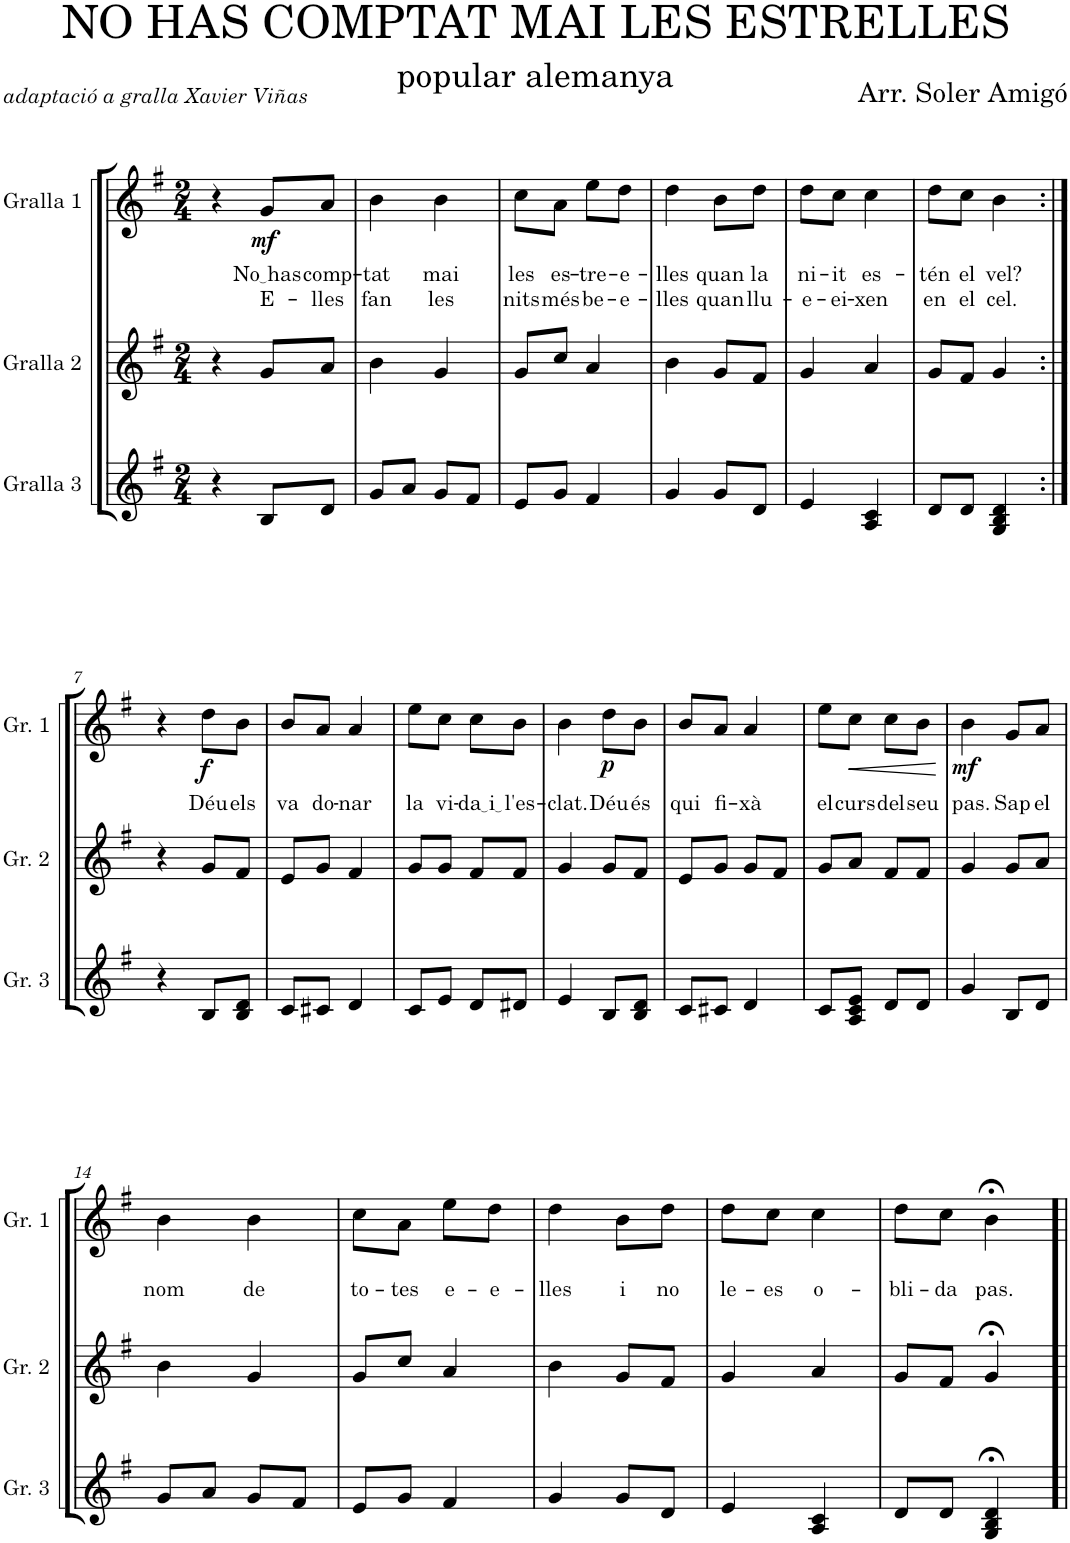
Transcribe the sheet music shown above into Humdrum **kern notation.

**kern	**kern	**kern	**text	**text	**dynam
*part3	*part2	*part1	*part1	*part1	*part1
*staff3	*staff2	*staff1	*staff1	*staff1	*staff1
*I"Gralla 3	*I"Gralla 2	*I"Gralla 1	*	*	*
*I'Gr. 3	*I'Gr. 2	*I'Gr. 1	*	*	*
*clefG2	*clefG2	*clefG2	*	*	*
*k[f#]	*k[f#]	*k[f#]	*	*	*
*M2/4	*M2/4	*M2/4	*	*	*
=1	=1	=1	=1	=1	=1
4r	4r	4r	.	.	.
!	!	!	!LO:LY:b	!LO:LY:b	!LO:DY:b
8B/L	8g/L	8g/L	No has	E-	mf
!	!	!	!LO:LY:b	!LO:LY:b	!
8d/J	8a/J	8a/J	comp-	-lles	.
=2	=2	=2	=2	=2	=2
!	!	!	!LO:LY:b	!LO:LY:b	!
8g/L	4b\	4b\	-tat	fan	.
8a/J	.	.	.	.	.
!	!	!	!LO:LY:b	!LO:LY:b	!
8g/L	4g/	4b\	mai	les	.
8f#/J	.	.	.	.	.
=3	=3	=3	=3	=3	=3
!	!	!	!LO:LY:b	!LO:LY:b	!
8e/L	8g/L	8cc\L	les	nits	.
!	!	!	!LO:LY:b	!LO:LY:b	!
8g/J	8cc/J	8a\J	es-	més	.
!	!	!	!LO:LY:b	!LO:LY:b	!
4f#/	4a/	8ee\L	-tre-	be-	.
!	!	!	!LO:LY:b	!LO:LY:b	!
.	.	8dd\J	-e-	-e-	.
=4	=4	=4	=4	=4	=4
!	!	!	!LO:LY:b	!LO:LY:b	!
4g/	4b\	4dd\	-lles	-lles	.
!	!	!	!LO:LY:b	!LO:LY:b	!
8g/L	8g/L	8b\L	quan	quan	.
!	!	!	!LO:LY:b	!LO:LY:b	!
8d/J	8f#/J	8dd\J	la	llu-	.
=5	=5	=5	=5	=5	=5
!	!	!	!LO:LY:b	!LO:LY:b	!
4e/	4g/	8dd\L	ni-	-e-	.
!	!	!	!LO:LY:b	!LO:LY:b	!
.	.	8cc\J	-it	-ei-	.
!	!	!	!LO:LY:b	!LO:LY:b	!
4A/ 4c/	4a/	4cc\	es-	-xen	.
=6	=6	=6	=6	=6	=6
!	!	!	!LO:LY:b	!LO:LY:b	!
8d/L	8g/L	8dd\L	-tén	en	.
!	!	!	!LO:LY:b	!LO:LY:b	!
8d/J	8f#/J	8cc\J	el	el	.
!	!	!	!LO:LY:b	!LO:LY:b	!
4G/ 4B/ 4d/	4g/	4b\	vel?	cel.	.
!!LO:LB:g=z
=7:|!	=7:|!	=7:|!	=7:|!	=7:|!	=7:|!
4r	4r	4r	.	.	.
!	!	!	!	!LO:LY:b	!LO:DY:b
8B/L	8g/L	8dd\L	.	Déu	f
!	!	!	!	!LO:LY:b	!
8B/ 8d/J	8f#/J	8b\J	.	els	.
=8	=8	=8	=8	=8	=8
!	!	!	!	!LO:LY:b	!
8c/L	8e/L	8b/L	.	va	.
!	!	!	!	!LO:LY:b	!
8c#X/J	8g/J	8a/J	.	do-	.
!	!	!	!	!LO:LY:b	!
4d/	4f#/	4a/	.	-nar	.
=9	=9	=9	=9	=9	=9
!	!	!	!	!LO:LY:b	!
8c/L	8g/L	8ee\L	.	la	.
!	!	!	!	!LO:LY:b	!
8e/J	8g/J	8cc\J	.	vi-	.
!	!	!	!	!LO:LY:b	!
8d/L	8f#/L	8cc\L	.	da i	.
!	!	!	!	!LO:LY:b	!
8d#X/J	8f#/J	8b\J	.	l'es-	.
=10	=10	=10	=10	=10	=10
!	!	!	!	!LO:LY:b	!
4e/	4g/	4b\	.	-clat.	.
!	!	!	!	!LO:LY:b	!LO:DY:b
8B/L	8g/L	8dd\L	.	Déu	p
!	!	!	!	!LO:LY:b	!
8B/ 8d/J	8f#/J	8b\J	.	és	.
=11	=11	=11	=11	=11	=11
!	!	!	!	!LO:LY:b	!
8c/L	8e/L	8b/L	.	qui	.
!	!	!	!	!LO:LY:b	!
8c#X/J	8g/J	8a/J	.	fi-	.
!	!	!	!	!LO:LY:b	!
4d/	8g/L	4a/	.	-xà	.
.	8f#/J	.	.	.	.
=12	=12	=12	=12	=12	=12
!	!	!	!	!LO:LY:b	!
8c/L	8g/L	8ee\L	.	el	.
!	!	!	!	!LO:LY:b	!LO:HP:b
8A/ 8c/ 8e/J	8a/J	8cc\J	.	curs	<
!	!	!	!	!LO:LY:b	!
8d/L	8f#/L	8cc\L	.	del	.
!	!	!	!	!LO:LY:b	!
8d/J	8f#/J	8b\J	.	seu	.
.	.	.	.	.	[
=13	=13	=13	=13	=13	=13
!	!	!	!	!LO:LY:b	!LO:DY:b
4g/	4g/	4b\	.	pas.	mf
!	!	!	!	!LO:LY:b	!
8B/L	8g/L	8g/L	.	Sap	.
!	!	!	!	!LO:LY:b	!
8d/J	8a/J	8a/J	.	el	.
!!LO:LB:g=z
=14	=14	=14	=14	=14	=14
!	!	!	!	!LO:LY:b	!
8g/L	4b\	4b\	.	nom	.
8a/J	.	.	.	.	.
!	!	!	!	!LO:LY:b	!
8g/L	4g/	4b\	.	de	.
8f#/J	.	.	.	.	.
=15	=15	=15	=15	=15	=15
!	!	!	!	!LO:LY:b	!
8e/L	8g/L	8cc\L	.	to-	.
!	!	!	!	!LO:LY:b	!
8g/J	8cc/J	8a\J	.	-tes	.
!	!	!	!	!LO:LY:b	!
4f#/	4a/	8ee\L	.	e-	.
!	!	!	!	!LO:LY:b	!
.	.	8dd\J	.	-e-	.
=16	=16	=16	=16	=16	=16
!	!	!	!	!LO:LY:b	!
4g/	4b\	4dd\	.	-lles	.
!	!	!	!	!LO:LY:b	!
8g/L	8g/L	8b\L	.	i	.
!	!	!	!	!LO:LY:b	!
8d/J	8f#/J	8dd\J	.	no	.
=17	=17	=17	=17	=17	=17
!	!	!	!	!LO:LY:b	!
4e/	4g/	8dd\L	.	le-	.
!	!	!	!	!LO:LY:b	!
.	.	8cc\J	.	-es	.
!	!	!	!	!LO:LY:b	!
4A/ 4c/	4a/	4cc\	.	o-	.
=18	=18	=18	=18	=18	=18
!	!	!	!	!LO:LY:b	!
8d/L	8g/L	8dd\L	.	-bli-	.
!	!	!	!	!LO:LY:b	!
8d/J	8f#/J	8cc\J	.	-da	.
!	!	!	!	!LO:LY:b	!
4G/;< 4B/;< 4d/;<	4g;</	4b;<\	.	pas.	.
=!|	=!|	=!|	=!|	=!|	=!|
*-	*-	*-	*-	*-	*-
